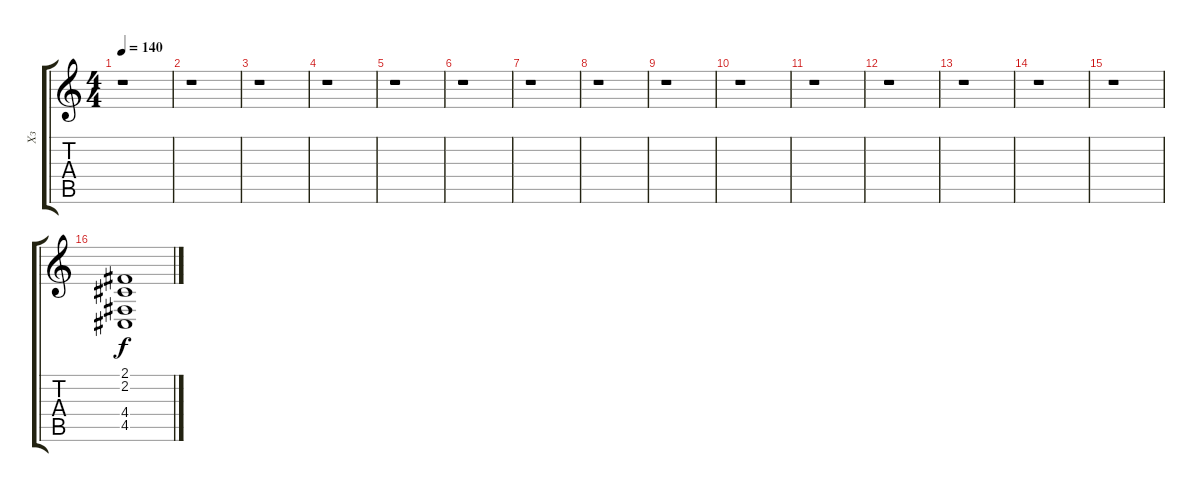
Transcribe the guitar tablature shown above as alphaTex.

\track ("Хз" "Хз") {instrument applause}
\staff {score tabs}
\tuning (E4 B3 G3 D3 A2 E2) {hide}
\ts (4 4)
\tempo 140
\clef g2
\ks c
r.1{dy f} |
r.1 |
r.1 |
r.1 |
r.1 |
r.1 |
r.1 |
r.1 |
r.1 |
r.1 |
r.1 |
r.1 |
r.1 |
r.1 |
r.1 |
(2.1 2.2 4.4 4.5).1
